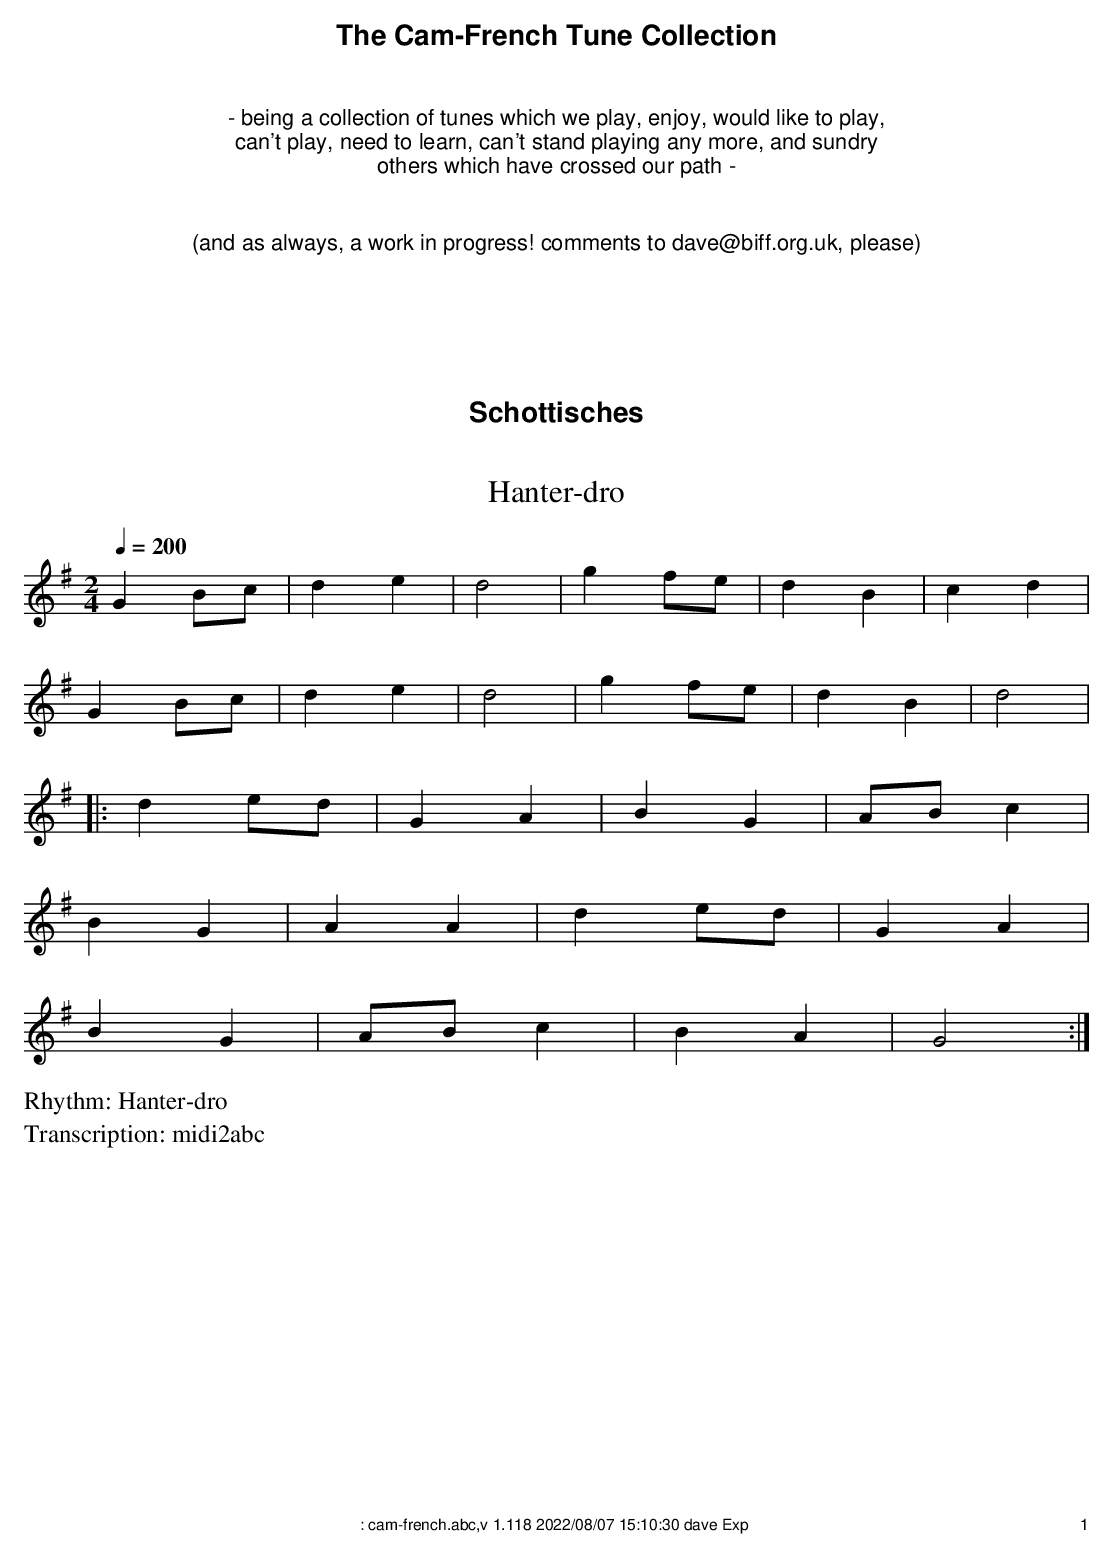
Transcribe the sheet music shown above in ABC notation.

X:1
T:Hanter-dro
M:2/4
L:1/8
Q:1/4=200
K:G
G2 Bc|d2 e2|d4|g2 fe|d2 B2|c2 d2|
G2 Bc|d2 e2|d4|g2 fe|d2 B2|d4|
|:d2 ed|G2 A2|B2 G2|AB c2|
B2 G2|A2 A2|d2 ed|G2 A2|
B2 G2|AB c2|B2 A2|G4:|
